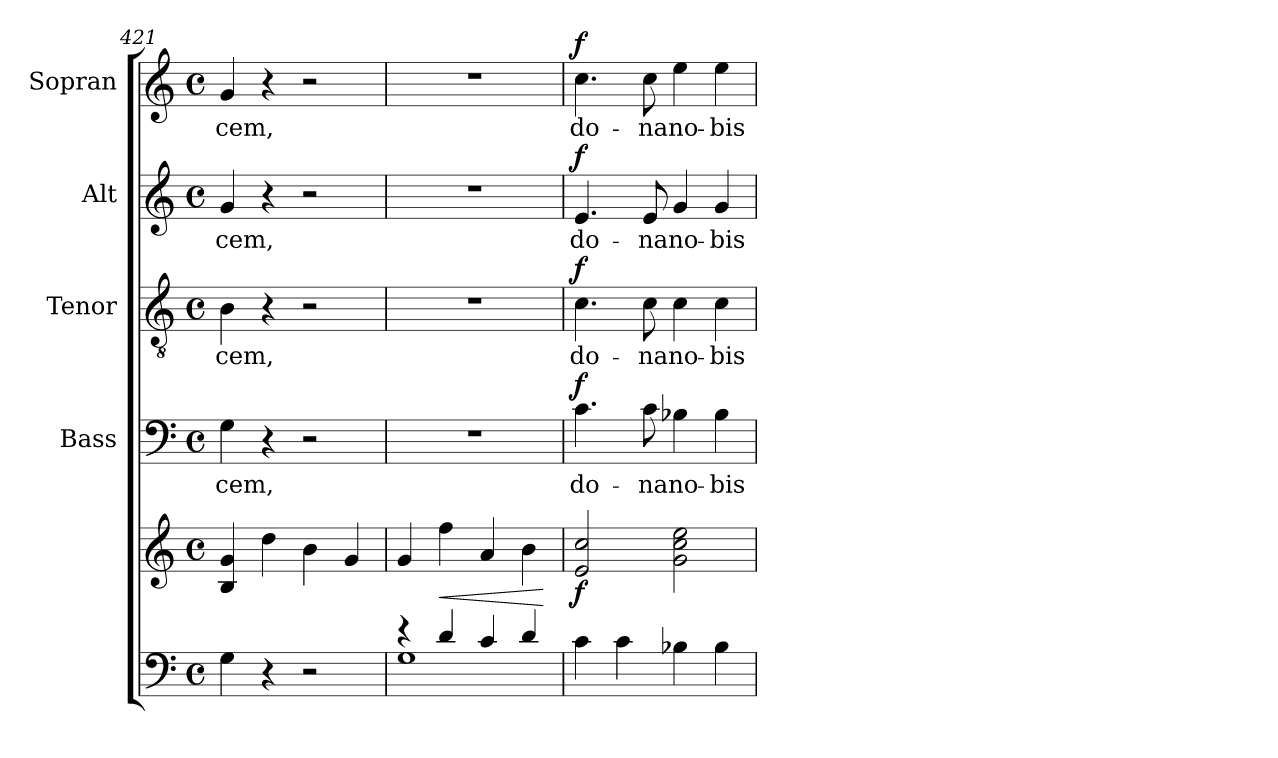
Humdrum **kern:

**kern	**kern	**dynam	**kern	**text	**dynam	**kern	**text	**dynam	**kern	**text	**dynam	**kern	**text	**dynam
*part5	*part5	*part5	*part4	*part4	*part4	*part3	*part3	*part3	*part2	*part2	*part2	*part1	*part1	*part1
*staff6	*staff5	*staff5/6	*staff4	*staff4	*staff4	*staff3	*staff3	*staff3	*staff2	*staff2	*staff2	*staff1	*staff1	*staff1
*	*	*	*I"Bass	*	*	*I"Tenor	*	*	*I"Alt	*	*	*I"Sopran	*	*
*	*	*	*I'B.	*	*	*I'T.	*	*	*I'A.	*	*	*I'S.	*	*
*clefF4	*clefG2	*	*clefF4	*	*	*clefGv2	*	*	*clefG2	*	*	*clefG2	*	*
*k[]	*k[]	*	*k[]	*	*	*k[]	*	*	*k[]	*	*	*k[]	*	*
*C:	*C:	*	*C:	*	*	*C:	*	*	*C:	*	*	*C:	*	*
*M4/4	*M4/4	*	*M4/4	*	*	*M4/4	*	*	*M4/4	*	*	*M4/4	*	*
*met(c)	*met(c)	*	*met(c)	*	*	*met(c)	*	*	*met(c)	*	*	*met(c)	*	*
=421	=421	=421	=421	=421	=421	=421	=421	=421	=421	=421	=421	=421	=421	=421
!	!	!	!	!LO:LY:b	!	!	!LO:LY:b	!	!	!LO:LY:b	!	!	!LO:LY:b	!
4G\	4B/ 4g/	.	4G\	-cem,	.	4B\	-cem,	.	4g/	-cem,	.	4g/	-cem,	.
4r	4dd\	.	4r	.	.	4r	.	.	4r	.	.	4r	.	.
2r	4b\	.	2r	.	.	2r	.	.	2r	.	.	2r	.	.
.	4g/	.	.	.	.	.	.	.	.	.	.	.	.	.
=422	=422	=422	=422	=422	=422	=422	=422	=422	=422	=422	=422	=422	=422	=422
*^	*	*	*	*	*	*	*	*	*	*	*	*	*	*
4re	1G	4g/	.	1r	.	.	1r	.	.	1r	.	.	1r	.	.
!	!	!	!LO:HP:b	!	!	!	!	!	!	!	!	!	!	!	!
4d/	.	4ff\	<	.	.	.	.	.	.	.	.	.	.	.	.
4c/	.	4a/	.	.	.	.	.	.	.	.	.	.	.	.	.
4d/	.	4b\	.	.	.	.	.	.	.	.	.	.	.	.	.
*v	*v	*	*	*	*	*	*	*	*	*	*	*	*	*	*
.	.	[	.	.	.	.	.	.	.	.	.	.	.	.
=423	=423	=423	=423	=423	=423	=423	=423	=423	=423	=423	=423	=423	=423	=423
!	!	!LO:DY:b	!	!LO:LY:b	!LO:DY:a	!	!LO:LY:b	!LO:DY:a	!	!LO:LY:b	!LO:DY:a	!	!LO:LY:b	!LO:DY:a
4c\	2e/ 2cc/	f	4.c\	do-	f	4.c\	do-	f	4.e/	do-	f	4.cc\	do-	f
4c\	.	.	.	.	.	.	.	.	.	.	.	.	.	.
!	!	!	!	!LO:LY:b	!	!	!LO:LY:b	!	!	!LO:LY:b	!	!	!LO:LY:b	!
.	.	.	8c\	-na	.	8c\	-na	.	8e/	-na	.	8cc\	-na	.
!	!	!	!	!LO:LY:b	!	!	!LO:LY:b	!	!	!LO:LY:b	!	!	!LO:LY:b	!
4B-X\	2g\ 2cc\ 2ee\	.	4B-X\	no-	.	4c\	no-	.	4g/	no-	.	4ee\	no-	.
!	!	!	!	!LO:LY:b	!	!	!LO:LY:b	!	!	!LO:LY:b	!	!	!LO:LY:b	!
4B-\	.	.	4B-\	-bis	.	4c\	-bis	.	4g/	-bis	.	4ee\	-bis	.
=	=	=	=	=	=	=	=	=	=	=	=	=	=	=
*-	*-	*-	*-	*-	*-	*-	*-	*-	*-	*-	*-	*-	*-	*-
